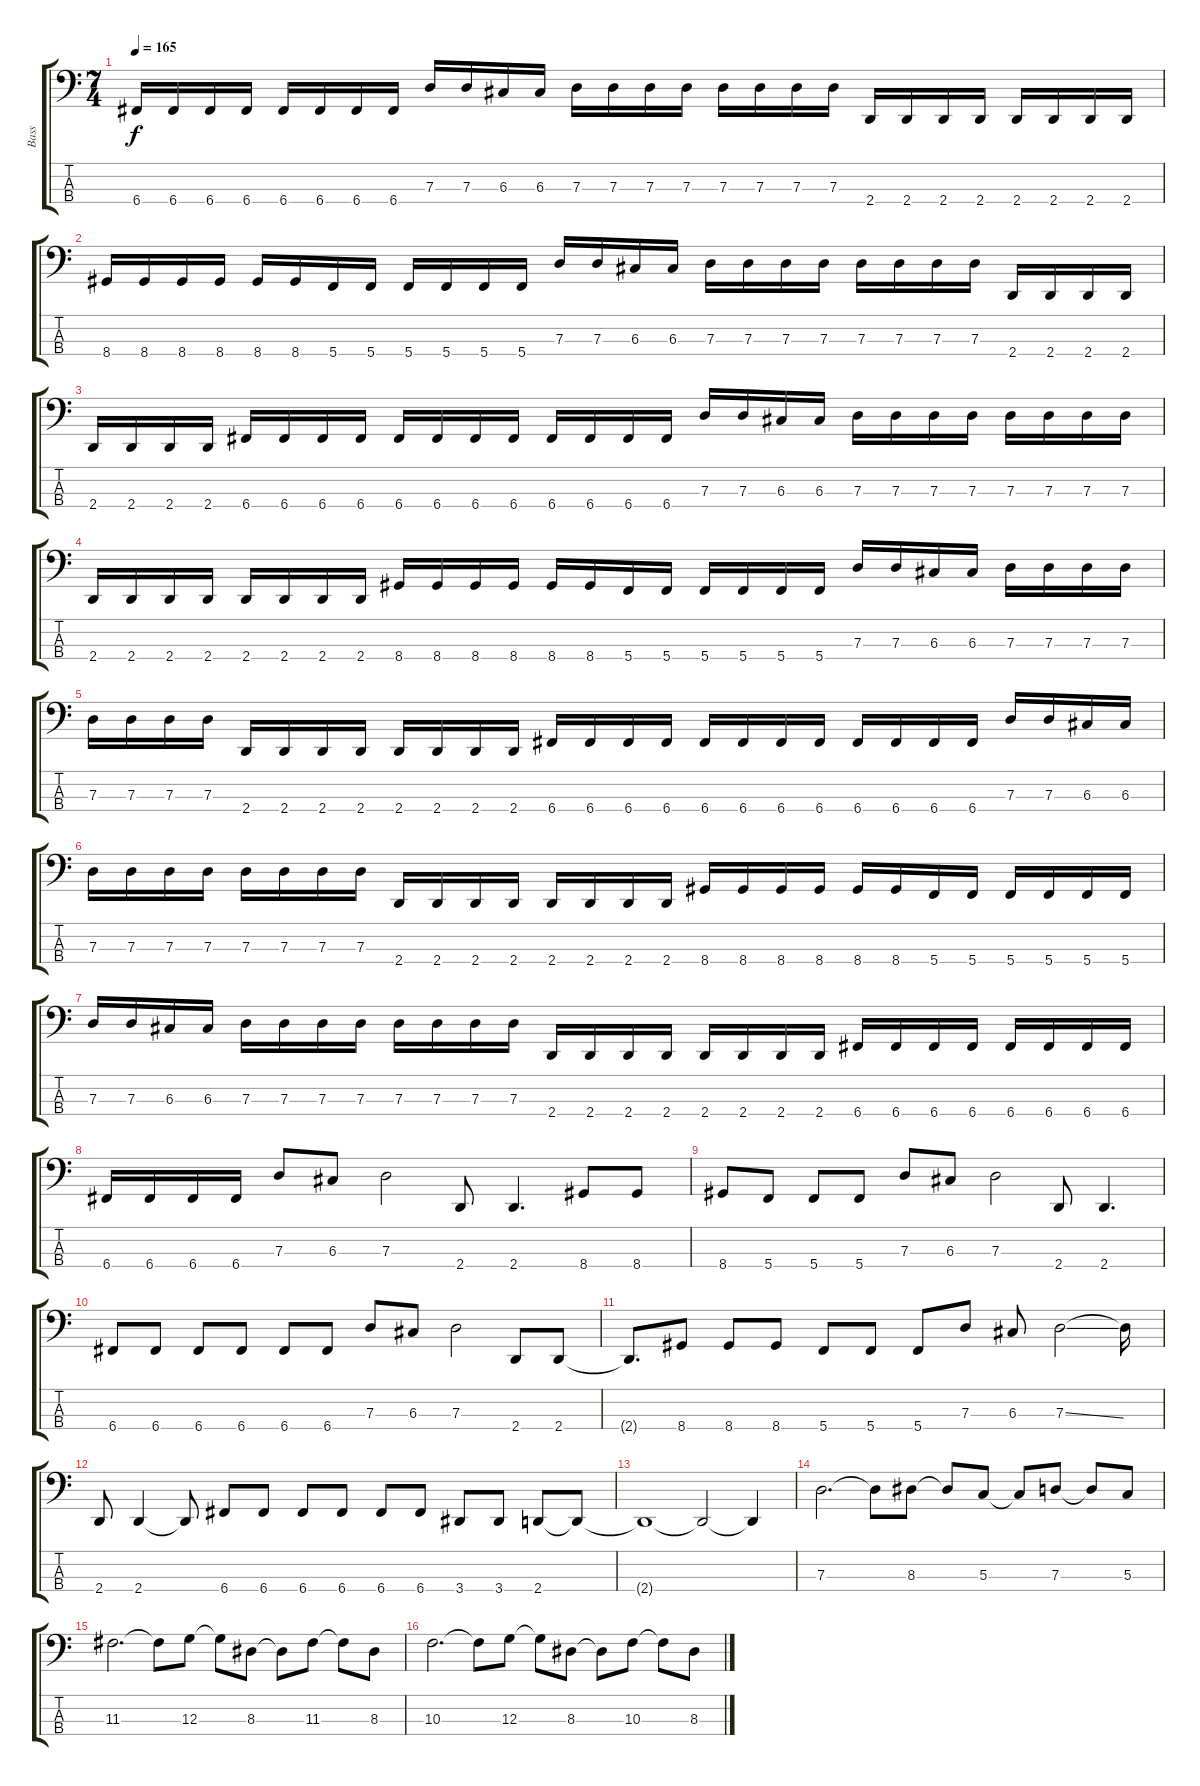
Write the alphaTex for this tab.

\track ("Bass" "Bass") {instrument electricbasspick}
\staff {score tabs}
\tuning (F2 C2 G1 C1) {hide}
\ts (7 4)
\tempo 165
\clef f4
\ks c
6.4.16{dy f} 6.4.16 6.4.16 6.4.16 6.4.16 6.4.16 6.4.16 6.4.16 7.3.16 7.3.16 6.3.16 6.3.16 7.3.16 7.3.16 7.3.16 7.3.16 7.3.16 7.3.16 7.3.16 7.3.16 2.4.16 2.4.16 2.4.16 2.4.16 2.4.16 2.4.16 2.4.16 2.4.16 |
8.4.16 8.4.16 8.4.16 8.4.16 8.4.16 8.4.16 5.4.16 5.4.16 5.4.16 5.4.16 5.4.16 5.4.16 7.3.16 7.3.16 6.3.16 6.3.16 7.3.16 7.3.16 7.3.16 7.3.16 7.3.16 7.3.16 7.3.16 7.3.16 2.4.16 2.4.16 2.4.16 2.4.16 |
2.4.16 2.4.16 2.4.16 2.4.16 6.4.16 6.4.16 6.4.16 6.4.16 6.4.16 6.4.16 6.4.16 6.4.16 6.4.16 6.4.16 6.4.16 6.4.16 7.3.16 7.3.16 6.3.16 6.3.16 7.3.16 7.3.16 7.3.16 7.3.16 7.3.16 7.3.16 7.3.16 7.3.16 |
2.4.16 2.4.16 2.4.16 2.4.16 2.4.16 2.4.16 2.4.16 2.4.16 8.4.16 8.4.16 8.4.16 8.4.16 8.4.16 8.4.16 5.4.16 5.4.16 5.4.16 5.4.16 5.4.16 5.4.16 7.3.16 7.3.16 6.3.16 6.3.16 7.3.16 7.3.16 7.3.16 7.3.16 |
7.3.16 7.3.16 7.3.16 7.3.16 2.4.16 2.4.16 2.4.16 2.4.16 2.4.16 2.4.16 2.4.16 2.4.16 6.4.16 6.4.16 6.4.16 6.4.16 6.4.16 6.4.16 6.4.16 6.4.16 6.4.16 6.4.16 6.4.16 6.4.16 7.3.16 7.3.16 6.3.16 6.3.16 |
7.3.16 7.3.16 7.3.16 7.3.16 7.3.16 7.3.16 7.3.16 7.3.16 2.4.16 2.4.16 2.4.16 2.4.16 2.4.16 2.4.16 2.4.16 2.4.16 8.4.16 8.4.16 8.4.16 8.4.16 8.4.16 8.4.16 5.4.16 5.4.16 5.4.16 5.4.16 5.4.16 5.4.16 |
7.3.16 7.3.16 6.3.16 6.3.16 7.3.16 7.3.16 7.3.16 7.3.16 7.3.16 7.3.16 7.3.16 7.3.16 2.4.16 2.4.16 2.4.16 2.4.16 2.4.16 2.4.16 2.4.16 2.4.16 6.4.16 6.4.16 6.4.16 6.4.16 6.4.16 6.4.16 6.4.16 6.4.16 |
6.4.16 6.4.16 6.4.16 6.4.16 7.3.8 6.3.8 7.3.2 2.4.8 2.4.4{d} 8.4.8 8.4.8 |
8.4.8 5.4.8 5.4.8 5.4.8 7.3.8 6.3.8 7.3.2 2.4.8 2.4.4{d} |
6.4.8 6.4.8 6.4.8 6.4.8 6.4.8 6.4.8 7.3.8 6.3.8 7.3.2 2.4.8 2.4.8 |
2.4{t}.8{d} 8.4.8 8.4.8 8.4.8 5.4.8 5.4.8 5.4.8 7.3.8 6.3.8 7.3{ss}.2 7.3{t}.16 |
2.4.8 2.4.4 2.4{t}.8 6.4.8 6.4.8 6.4.8 6.4.8 6.4.8 6.4.8 3.4.8 3.4.8 2.4.8 2.4{t}.8 |
2.4{t}.1 2.4{t}.2 2.4{t}.4 |
7.3.2{d} 7.3{t}.8 8.3.8 8.3{t}.8 5.3.8 5.3{t}.8 7.3.8 7.3{t}.8 5.3.8 |
11.3.2{d} 11.3{t}.8 12.3.8 12.3{t}.8 8.3.8 8.3{t}.8 11.3.8 11.3{t}.8 8.3.8 |
10.3.2{d} 10.3{t}.8 12.3.8 12.3{t}.8 8.3.8 8.3{t}.8 10.3.8 10.3{t}.8 8.3.8
